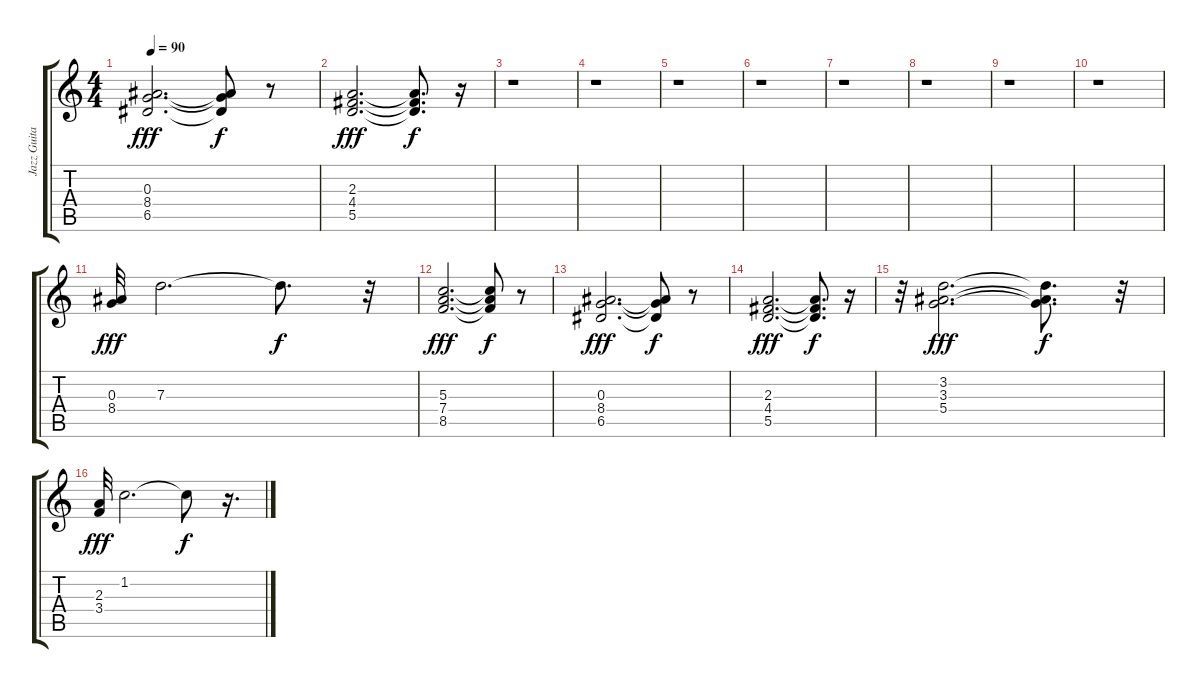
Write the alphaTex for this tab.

\track ("Jazz Guitar" "Jazz Guita") {instrument electricguitarjazz}
\staff {score tabs}
\tuning (E4 B3 G3 D3 A2 E2) {hide}
\ts (4 4)
\tempo 90
\clef g2
\ks c
(0.3 8.4 6.5).2{d dy fff} (0.3{t} 8.4{t} 6.5{t}).8{dy f} r.8 |
(2.3 4.4 5.5).2{d dy fff} (2.3{t} 4.4{t} 5.5{t}).8{d dy f} r.16 |
r.1 |
r.1 |
r.1 |
r.1 |
r.1 |
r.1 |
r.1 |
r.1 |
(0.3 8.4).32{dy fff} 7.3.2{d} 7.3{t}.8{d dy f} r.32 |
(5.3 7.4 8.5).2{d dy fff} (5.3{t} 7.4{t} 8.5{t}).8{dy f} r.8 |
(0.3 8.4 6.5).2{d dy fff} (0.3{t} 8.4{t} 6.5{t}).8{dy f} r.8 |
(2.3 4.4 5.5).2{d dy fff} (2.3{t} 4.4{t} 5.5{t}).8{d dy f} r.16 |
r.32 (3.2 3.3 5.4).2{d dy fff} (3.2{t} 3.3{t} 5.4{t}).8{d dy f} r.32 |
(2.3 3.4).32{dy fff} 1.2.2{d} 1.2{t}.8{dy f} r.16{d}
